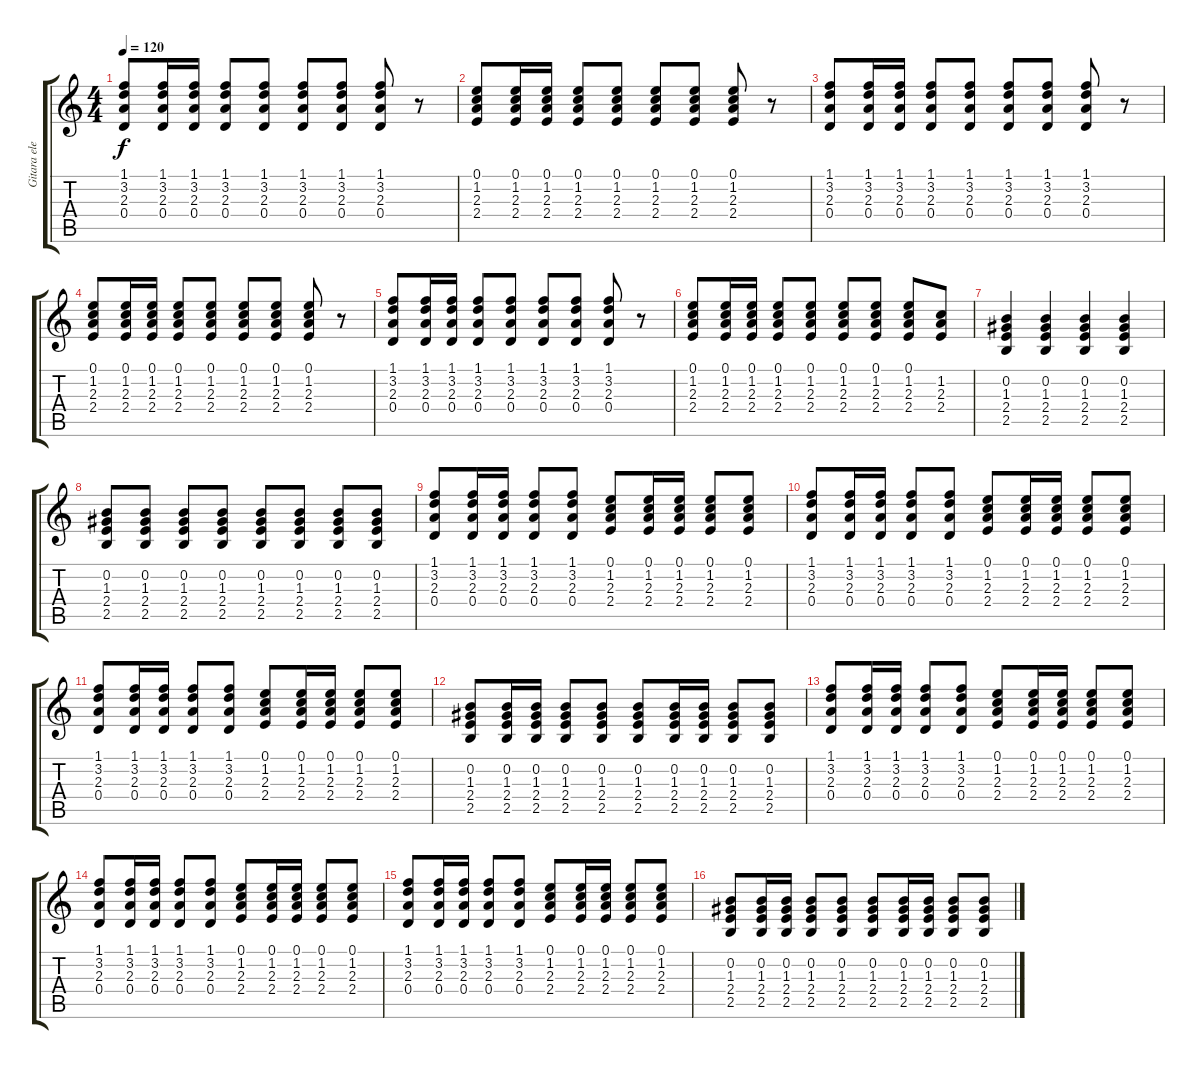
\track ("Gitara elektryczna (II)" "Gitara ele") {instrument acousticguitarnylon}
\staff {score tabs}
\tuning (E4 B3 G3 D3 A2 E2) {hide}
\ts (4 4)
\tempo 120
\clef g2
\ks c
(1.1 3.2 2.3 0.4).8{dy f} (1.1 3.2 2.3 0.4).16 (1.1 3.2 2.3 0.4).16 (1.1 3.2 2.3 0.4).8 (1.1 3.2 2.3 0.4).8 (1.1 3.2 2.3 0.4).8 (1.1 3.2 2.3 0.4).8 (1.1 3.2 2.3 0.4).8 r.8 |
(0.1 1.2 2.3 2.4).8 (0.1 1.2 2.3 2.4).16 (0.1 1.2 2.3 2.4).16 (0.1 1.2 2.3 2.4).8 (0.1 1.2 2.3 2.4).8 (0.1 1.2 2.3 2.4).8 (0.1 1.2 2.3 2.4).8 (0.1 1.2 2.3 2.4).8 r.8 |
(1.1 3.2 2.3 0.4).8 (1.1 3.2 2.3 0.4).16 (1.1 3.2 2.3 0.4).16 (1.1 3.2 2.3 0.4).8 (1.1 3.2 2.3 0.4).8 (1.1 3.2 2.3 0.4).8 (1.1 3.2 2.3 0.4).8 (1.1 3.2 2.3 0.4).8 r.8 |
(0.1 1.2 2.3 2.4).8 (0.1 1.2 2.3 2.4).16 (0.1 1.2 2.3 2.4).16 (0.1 1.2 2.3 2.4).8 (0.1 1.2 2.3 2.4).8 (0.1 1.2 2.3 2.4).8 (0.1 1.2 2.3 2.4).8 (0.1 1.2 2.3 2.4).8 r.8 |
(1.1 3.2 2.3 0.4).8 (1.1 3.2 2.3 0.4).16 (1.1 3.2 2.3 0.4).16 (1.1 3.2 2.3 0.4).8 (1.1 3.2 2.3 0.4).8 (1.1 3.2 2.3 0.4).8 (1.1 3.2 2.3 0.4).8 (1.1 3.2 2.3 0.4).8 r.8 |
(0.1 1.2 2.3 2.4).8 (0.1 1.2 2.3 2.4).16 (0.1 1.2 2.3 2.4).16 (0.1 1.2 2.3 2.4).8 (0.1 1.2 2.3 2.4).8 (0.1 1.2 2.3 2.4).8 (0.1 1.2 2.3 2.4).8 (0.1 1.2 2.3 2.4).8 (1.2 2.3 2.4).8 |
(0.2 1.3 2.4 2.5).4 (0.2 1.3 2.4 2.5).4 (0.2 1.3 2.4 2.5).4 (0.2 1.3 2.4 2.5).4 |
(0.2 1.3 2.4 2.5).8 (0.2 1.3 2.4 2.5).8 (0.2 1.3 2.4 2.5).8 (0.2 1.3 2.4 2.5).8 (0.2 1.3 2.4 2.5).8 (0.2 1.3 2.4 2.5).8 (0.2 1.3 2.4 2.5).8 (0.2 1.3 2.4 2.5).8 |
(1.1 3.2 2.3 0.4).8 (1.1 3.2 2.3 0.4).16 (1.1 3.2 2.3 0.4).16 (1.1 3.2 2.3 0.4).8 (1.1 3.2 2.3 0.4).8 (0.1 1.2 2.3 2.4).8 (0.1 1.2 2.3 2.4).16 (0.1 1.2 2.3 2.4).16 (0.1 1.2 2.3 2.4).8 (0.1 1.2 2.3 2.4).8 |
(1.1 3.2 2.3 0.4).8 (1.1 3.2 2.3 0.4).16 (1.1 3.2 2.3 0.4).16 (1.1 3.2 2.3 0.4).8 (1.1 3.2 2.3 0.4).8 (0.1 1.2 2.3 2.4).8 (0.1 1.2 2.3 2.4).16 (0.1 1.2 2.3 2.4).16 (0.1 1.2 2.3 2.4).8 (0.1 1.2 2.3 2.4).8 |
(1.1 3.2 2.3 0.4).8 (1.1 3.2 2.3 0.4).16 (1.1 3.2 2.3 0.4).16 (1.1 3.2 2.3 0.4).8 (1.1 3.2 2.3 0.4).8 (0.1 1.2 2.3 2.4).8 (0.1 1.2 2.3 2.4).16 (0.1 1.2 2.3 2.4).16 (0.1 1.2 2.3 2.4).8 (0.1 1.2 2.3 2.4).8 |
(0.2 1.3 2.4 2.5).8 (0.2 1.3 2.4 2.5).16 (0.2 1.3 2.4 2.5).16 (0.2 1.3 2.4 2.5).8 (0.2 1.3 2.4 2.5).8 (0.2 1.3 2.4 2.5).8 (0.2 1.3 2.4 2.5).16 (0.2 1.3 2.4 2.5).16 (0.2 1.3 2.4 2.5).8 (0.2 1.3 2.4 2.5).8 |
(1.1 3.2 2.3 0.4).8 (1.1 3.2 2.3 0.4).16 (1.1 3.2 2.3 0.4).16 (1.1 3.2 2.3 0.4).8 (1.1 3.2 2.3 0.4).8 (0.1 1.2 2.3 2.4).8 (0.1 1.2 2.3 2.4).16 (0.1 1.2 2.3 2.4).16 (0.1 1.2 2.3 2.4).8 (0.1 1.2 2.3 2.4).8 |
(1.1 3.2 2.3 0.4).8 (1.1 3.2 2.3 0.4).16 (1.1 3.2 2.3 0.4).16 (1.1 3.2 2.3 0.4).8 (1.1 3.2 2.3 0.4).8 (0.1 1.2 2.3 2.4).8 (0.1 1.2 2.3 2.4).16 (0.1 1.2 2.3 2.4).16 (0.1 1.2 2.3 2.4).8 (0.1 1.2 2.3 2.4).8 |
(1.1 3.2 2.3 0.4).8 (1.1 3.2 2.3 0.4).16 (1.1 3.2 2.3 0.4).16 (1.1 3.2 2.3 0.4).8 (1.1 3.2 2.3 0.4).8 (0.1 1.2 2.3 2.4).8 (0.1 1.2 2.3 2.4).16 (0.1 1.2 2.3 2.4).16 (0.1 1.2 2.3 2.4).8 (0.1 1.2 2.3 2.4).8 |
(0.2 1.3 2.4 2.5).8 (0.2 1.3 2.4 2.5).16 (0.2 1.3 2.4 2.5).16 (0.2 1.3 2.4 2.5).8 (0.2 1.3 2.4 2.5).8 (0.2 1.3 2.4 2.5).8 (0.2 1.3 2.4 2.5).16 (0.2 1.3 2.4 2.5).16 (0.2 1.3 2.4 2.5).8 (0.2 1.3 2.4 2.5).8
